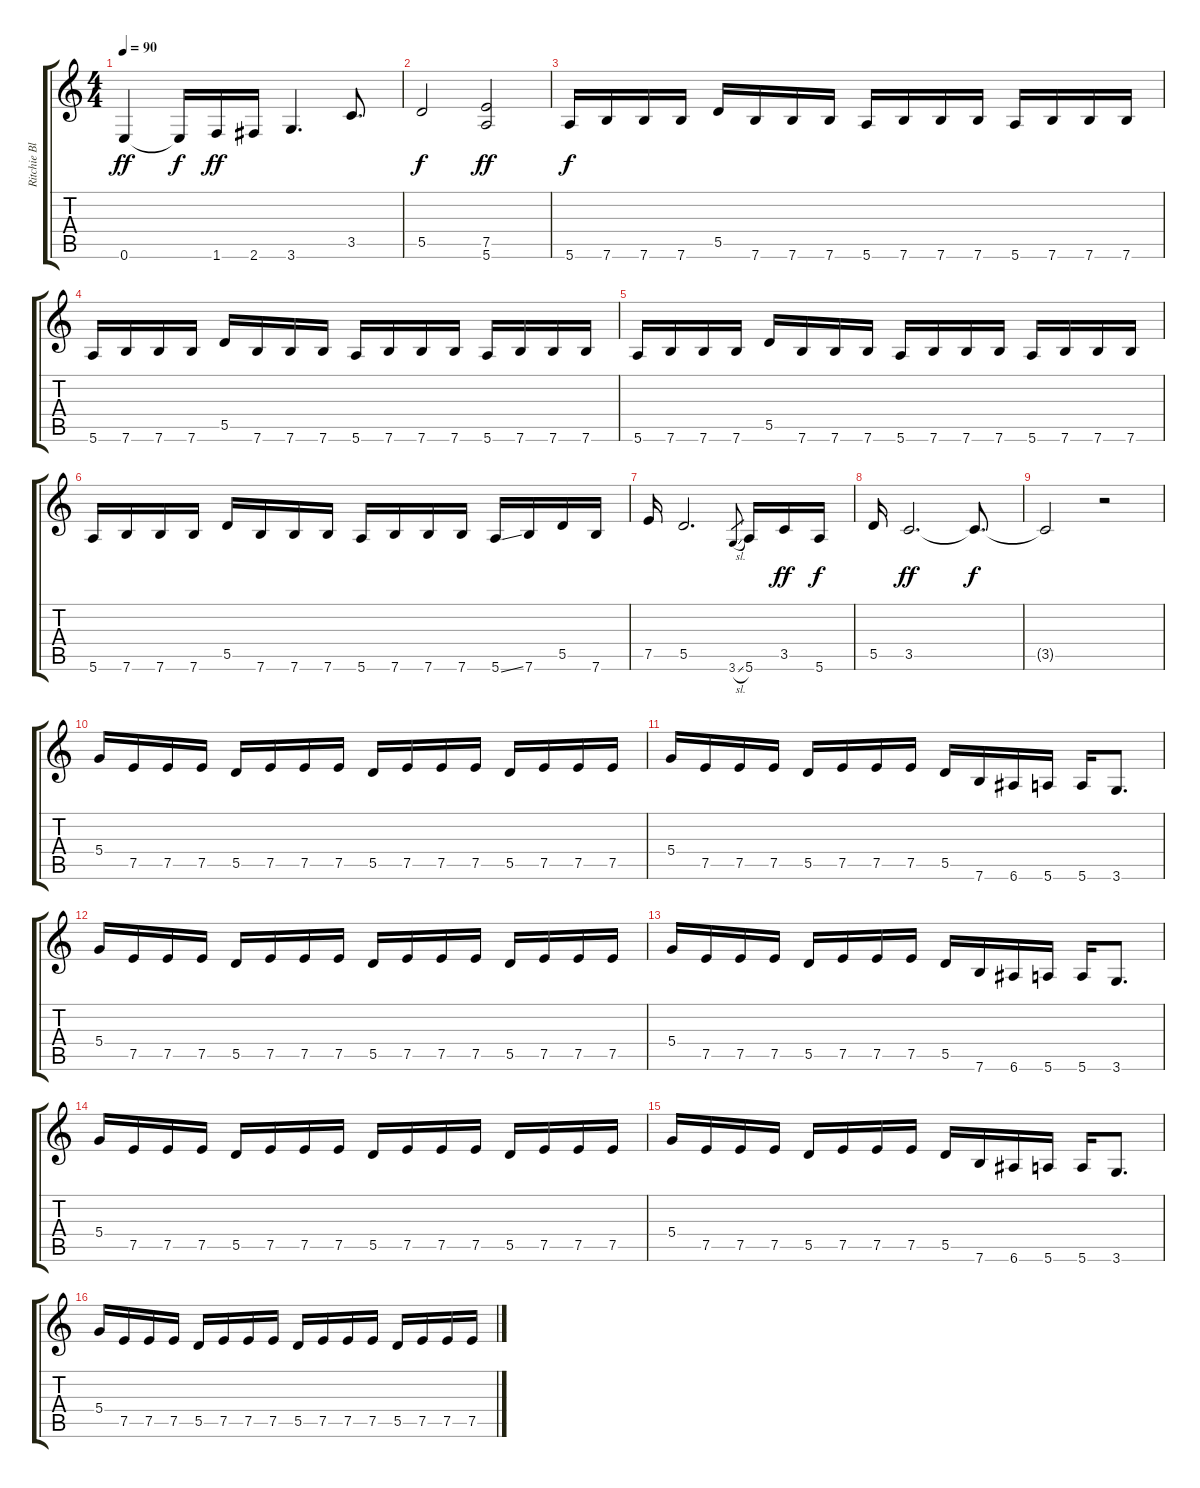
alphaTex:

\track ("Ritchie Blackmore (Guitar 1)" "Ritchie Bl") {instrument overdrivenguitar}
\staff {score tabs}
\tuning (E4 B3 G3 D3 A2 E2) {hide}
\ts (4 4)
\tempo 90
\clef g2
\ks c
0.6.4{dy ff} 0.6{t}.16{dy f} 1.6.16{dy ff} 2.6.16 3.6.4{d} 3.5.8{d} |
5.5.2{dy f} (7.5 5.6).2{dy ff} |
5.6.16{dy f} 7.6.16 7.6.16 7.6.16 5.5.16 7.6.16 7.6.16 7.6.16 5.6.16 7.6.16 7.6.16 7.6.16 5.6.16 7.6.16 7.6.16 7.6.16 |
5.6.16 7.6.16 7.6.16 7.6.16 5.5.16 7.6.16 7.6.16 7.6.16 5.6.16 7.6.16 7.6.16 7.6.16 5.6.16 7.6.16 7.6.16 7.6.16 |
5.6.16 7.6.16 7.6.16 7.6.16 5.5.16 7.6.16 7.6.16 7.6.16 5.6.16 7.6.16 7.6.16 7.6.16 5.6.16 7.6.16 7.6.16 7.6.16 |
5.6.16 7.6.16 7.6.16 7.6.16 5.5.16 7.6.16 7.6.16 7.6.16 5.6.16 7.6.16 7.6.16 7.6.16 5.6{ss}.16 7.6.16 5.5.16 7.6.16 |
7.5.16 5.5.2{d} 3.6{sl}.8{gr} 5.6.16 3.5.16{dy ff} 5.6.16{dy f} |
5.5.16 3.5.2{d dy ff} 3.5{t}.8{d dy f} |
3.5{t}.2 r.2 |
5.4.16 7.5.16 7.5.16 7.5.16 5.5.16 7.5.16 7.5.16 7.5.16 5.5.16 7.5.16 7.5.16 7.5.16 5.5.16 7.5.16 7.5.16 7.5.16 |
5.4.16 7.5.16 7.5.16 7.5.16 5.5.16 7.5.16 7.5.16 7.5.16 5.5.16 7.6.16 6.6.16 5.6.16 5.6.16 3.6.8{d} |
5.4.16 7.5.16 7.5.16 7.5.16 5.5.16 7.5.16 7.5.16 7.5.16 5.5.16 7.5.16 7.5.16 7.5.16 5.5.16 7.5.16 7.5.16 7.5.16 |
5.4.16 7.5.16 7.5.16 7.5.16 5.5.16 7.5.16 7.5.16 7.5.16 5.5.16 7.6.16 6.6.16 5.6.16 5.6.16 3.6.8{d} |
5.4.16 7.5.16 7.5.16 7.5.16 5.5.16 7.5.16 7.5.16 7.5.16 5.5.16 7.5.16 7.5.16 7.5.16 5.5.16 7.5.16 7.5.16 7.5.16 |
5.4.16 7.5.16 7.5.16 7.5.16 5.5.16 7.5.16 7.5.16 7.5.16 5.5.16 7.6.16 6.6.16 5.6.16 5.6.16 3.6.8{d} |
5.4.16 7.5.16 7.5.16 7.5.16 5.5.16 7.5.16 7.5.16 7.5.16 5.5.16 7.5.16 7.5.16 7.5.16 5.5.16 7.5.16 7.5.16 7.5.16
